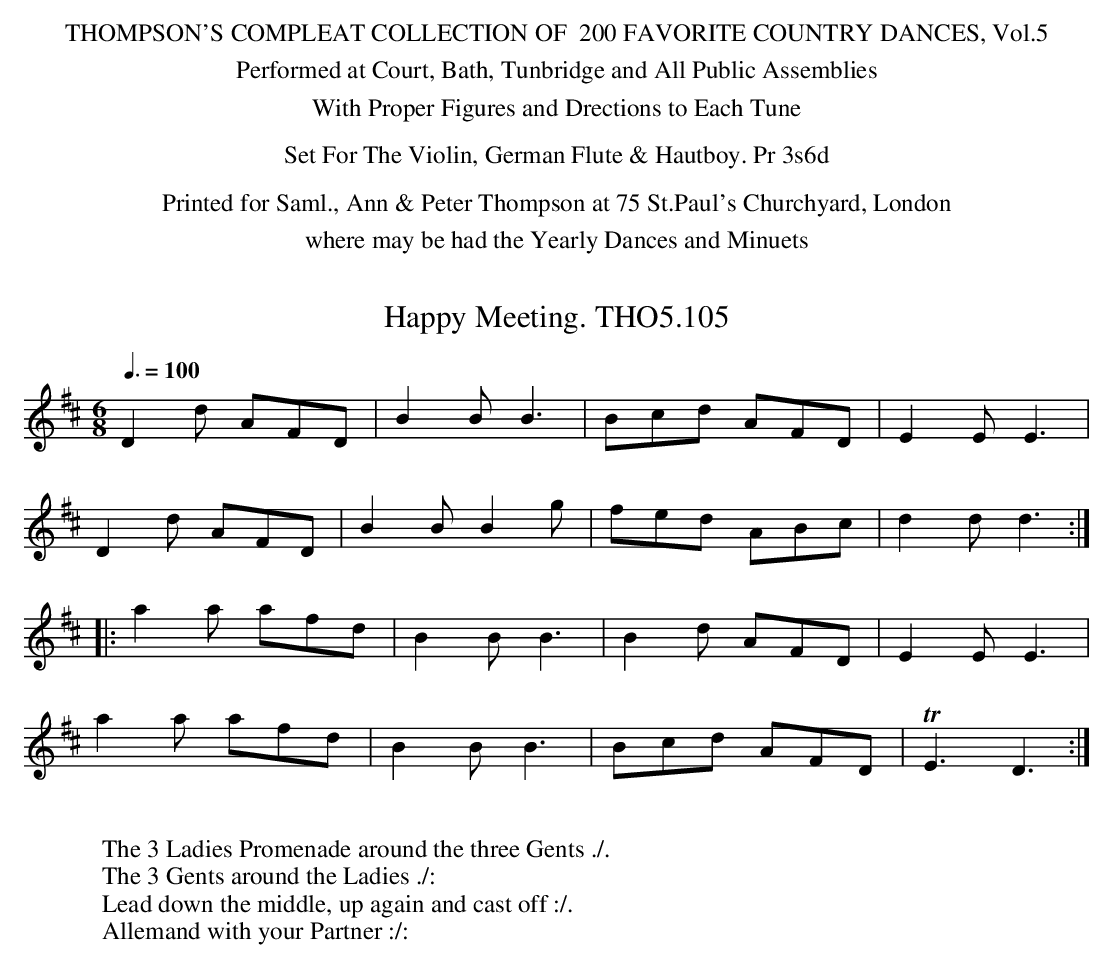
X:1
T:Happy Meeting. THO5.105
M:6/8
L:1/8
Q:3/8=100
K:D
D2d AFD|B2B B3|Bcd AFD|E2E E3|
D2d AFD|B2B B2g|fed ABc|d2d d3:|
|:a2a afd|B2B B3|B2d AFD|E2E E3|
a2a afd|B2B B3|Bcd AFD|TE3 D3:|
W:
W:The 3 Ladies Promenade around the three Gents ./.
W:The 3 Gents around the Ladies ./:
W:Lead down the middle, up again and cast off :/.
W:Allemand with your Partner :/:
